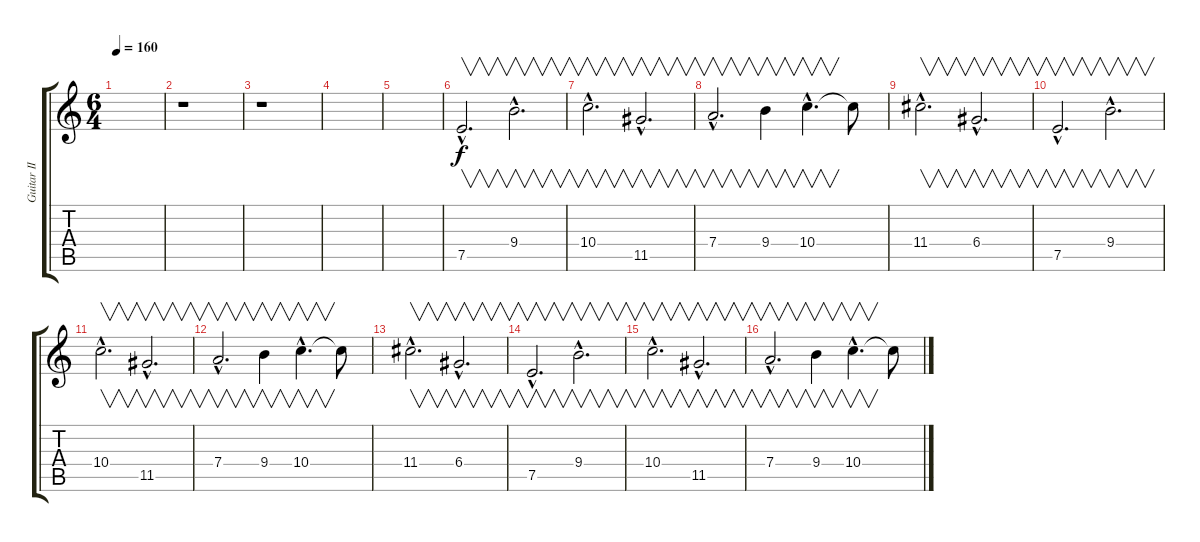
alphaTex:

\track ("Guitar II" "Guitar II") {instrument distortionguitar}
\staff {score tabs}
\tuning (E4 B3 G3 D3 A2 E2) {hide}
\ts (6 4)
\tempo 160
\clef g2
\ks c
|
r.1 |
r.1 |
|
|
7.5{hac}.2{v d} 9.4{hac}.2{v d} |
10.4{hac}.2{v d} 11.5{hac}.2{v d} |
7.4{hac}.2{v d} 9.4.4{v} 10.4{hac}.4{v d} 10.4{t}.8 |
11.4{hac}.2{v d} 6.4{hac}.2{v d} |
7.5{hac}.2{v d} 9.4{hac}.2{v d} |
10.4{hac}.2{v d} 11.5{hac}.2{v d} |
7.4{hac}.2{v d} 9.4.4{v} 10.4{hac}.4{v d} 10.4{t}.8 |
11.4{hac}.2{v d} 6.4{hac}.2{v d} |
7.5{hac}.2{v d} 9.4{hac}.2{v d} |
10.4{hac}.2{v d} 11.5{hac}.2{v d} |
7.4{hac}.2{v d} 9.4.4{v} 10.4{hac}.4{v d} 10.4{t}.8
